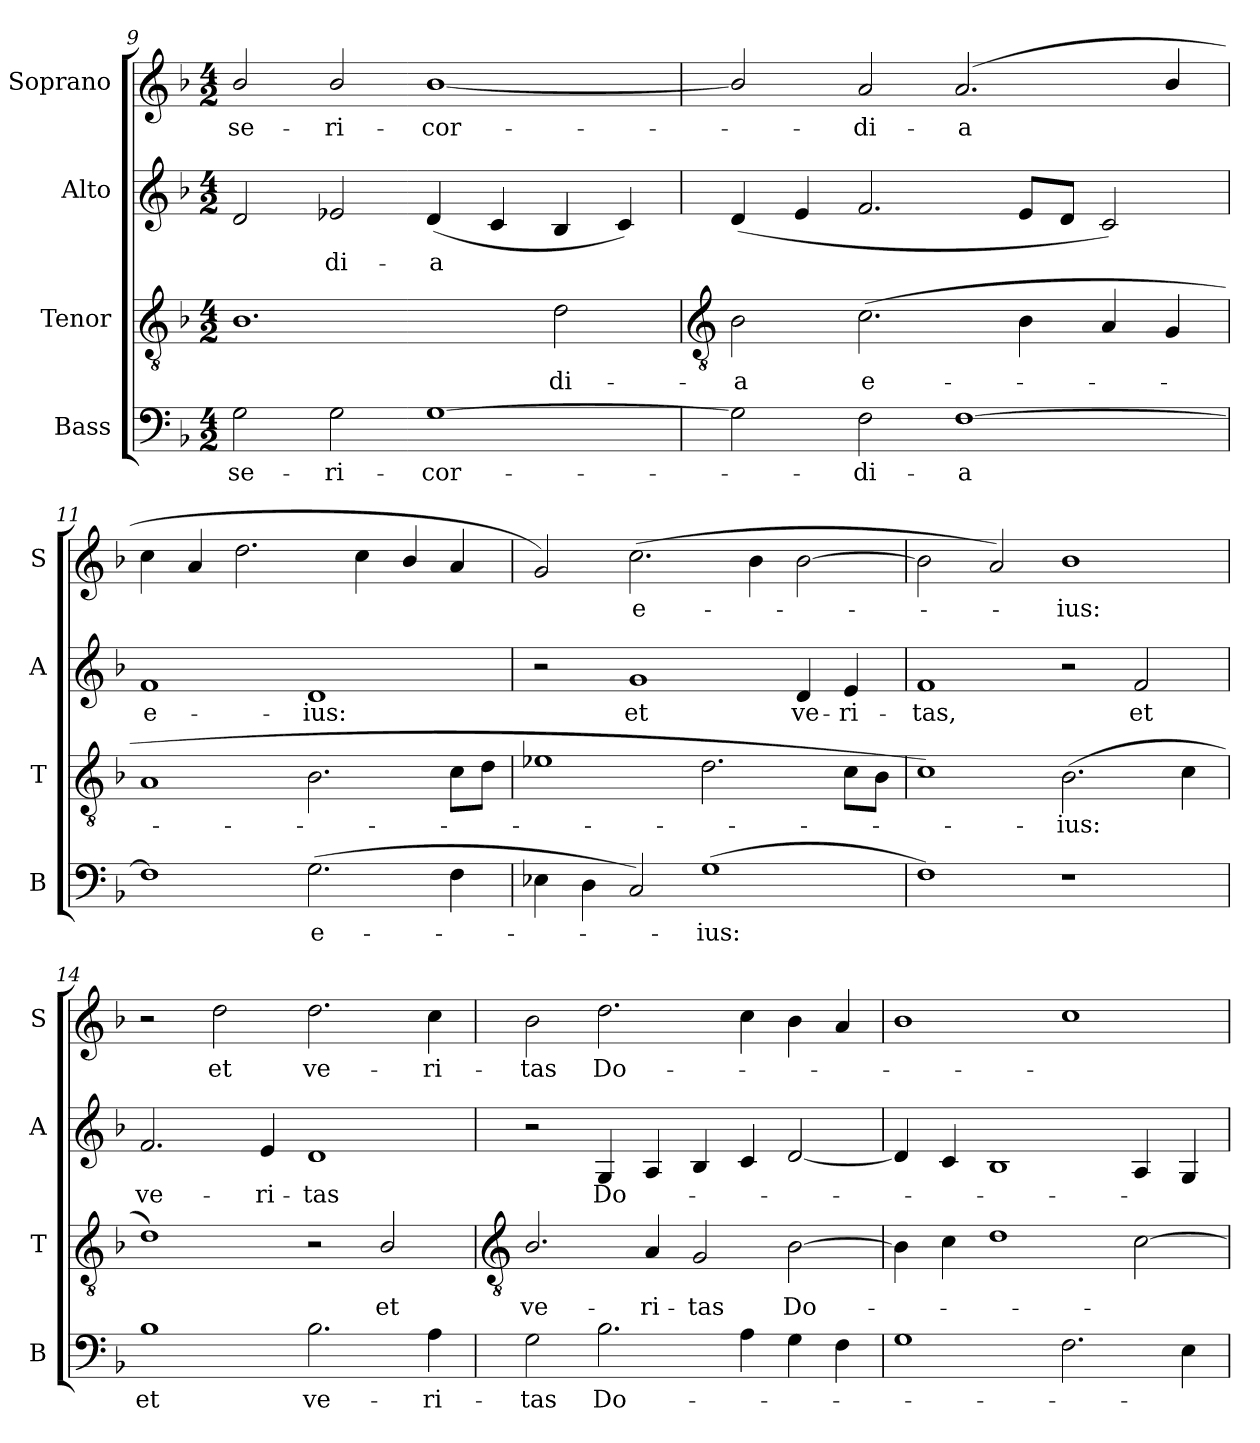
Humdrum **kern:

**kern	**text	**kern	**text	**kern	**text	**kern	**text
*part4	*part4	*part3	*part3	*part2	*part2	*part1	*part1
*staff4	*staff4	*staff3	*staff3	*staff2	*staff2	*staff1	*staff1
*I"Bass	*	*I"Tenor	*	*I"Alto	*	*I"Soprano	*
*I'B	*	*I'T	*	*I'A	*	*I'S	*
*clefF4	*	*clefGv2	*	*clefG2	*	*clefG2	*
*k[b-]	*	*k[b-]	*	*k[b-]	*	*k[b-]	*
*F:	*	*F:	*	*F:	*	*F:	*
*M4/2	*	*M4/2	*	*M4/2	*	*M4/2	*
=9	=9	=9	=9	=9	=9	=9	=9
!	!LO:LY:b	!	!	!	!	!	!LO:LY:b
2G	-se-	1.B-	.	2d	.	2b-/	-se-
!	!LO:LY:b	!	!	!	!LO:LY:b	!	!LO:LY:b
2G	-ri-	.	.	2e-X	di-	2b-/	-ri-
!	!LO:LY:b	!	!	!	!LO:LY:b	!	!LO:LY:b
[1G	-cor-	.	.	(<4d	-a	[1b-/	-cor-
.	.	.	.	4c	.	.	.
!	!	!	!LO:LY:b	!	!	!	!
.	.	2d	di-	4B-	.	.	.
.	.	.	.	4c)	.	.	.
!!LO:LB:g=z
=10	=10	=10	=10	=10	=10	=10	=10
*	*	*clefGv2	*	*	*	*	*
!	!	!	!LO:LY:b	!	!	!	!
2G]	.	2B-	-a	(<4d	.	2b-/]	.
.	.	.	.	4e	.	.	.
!	!LO:LY:b	!	!LO:LY:b	!	!	!	!LO:LY:b
2F	di-	(>2.c	e-	2.f	.	2a	di-
!	!LO:LY:b	!	!	!	!	!	!LO:LY:b
[1F	-a	.	.	.	.	(<2.a	-a
.	.	4B-	.	8eL	.	.	.
.	.	.	.	8dJ	.	.	.
.	.	4A	.	2c)	.	.	.
.	.	4G	.	.	.	4b-/	.
=11	=11	=11	=11	=11	=11	=11	=11
!	!	!	!	!	!LO:LY:b	!	!
1F]	.	1A	.	1f	e-	4cc\	.
.	.	.	.	.	.	4a	.
.	.	.	.	.	.	2.dd\	.
!	!LO:LY:b	!	!	!	!LO:LY:b	!	!
(>2.G	e-	2.B-	.	1d	-ius:	.	.
.	.	.	.	.	.	4cc\	.
.	.	.	.	.	.	4b-/	.
4F	.	8cL	.	.	.	4a	.
.	.	8dJ	.	.	.	.	.
=12	=12	=12	=12	=12	=12	=12	=12
4E-X	.	1e-	.	2r	.	2g)	.
4D	.	.	.	.	.	.	.
!	!	!	!	!	!LO:LY:b	!	!LO:LY:b
2C)	.	.	.	1g	et	(>2.cc	e-
!	!LO:LY:b	!	!	!	!	!	!
(>1G	ius:	2.d	.	.	.	.	.
.	.	.	.	.	.	4b-	.
!	!	!	!	!	!LO:LY:b	!	!
.	.	.	.	4d	ve-	[2b-	.
!	!	!	!	!	!LO:LY:b	!	!
.	.	8cL	.	4e	-ri-	.	.
.	.	8B-J	.	.	.	.	.
=13	=13	=13	=13	=13	=13	=13	=13
!	!	!	!	!	!LO:LY:b	!	!
1F)	.	1c)	.	1f	-tas,	2b-]	.
.	.	.	.	.	.	2a)	.
!	!	!	!LO:LY:b	!	!	!	!LO:LY:b
1r	.	(>2.B-	ius:	2r	.	1b-	ius:
!	!	!	!	!	!LO:LY:b	!	!
.	.	.	.	2f	et	.	.
.	.	4c	.	.	.	.	.
=14	=14	=14	=14	=14	=14	=14	=14
!	!LO:LY:b	!	!	!	!LO:LY:b	!	!
1B-	et	1d)	.	2.f	ve-	2r	.
!	!	!	!	!	!	!	!LO:LY:b
.	.	.	.	.	.	2dd	et
!	!	!	!	!	!LO:LY:b	!	!
.	.	.	.	4e	-ri-	.	.
!	!LO:LY:b	!	!	!	!LO:LY:b	!	!LO:LY:b
2.B-	ve-	2r	.	1d	-tas	2.dd	ve-
!	!	!	!LO:LY:b	!	!	!	!
.	.	2B-/	et	.	.	.	.
!	!LO:LY:b	!	!	!	!	!	!LO:LY:b
4A	-ri-	.	.	.	.	4cc	-ri-
!!LO:LB:g=z
=15	=15	=15	=15	=15	=15	=15	=15
*	*	*clefGv2	*	*	*	*	*
!	!LO:LY:b	!	!LO:LY:b	!	!	!	!LO:LY:b
2G	-tas	2.B-/	ve-	2r	.	2b-	-tas
!	!LO:LY:b	!	!	!	!LO:LY:b	!	!LO:LY:b
2.B-	Do-	.	.	4G	Do-	2.dd	Do-
!	!	!	!LO:LY:b	!	!	!	!
.	.	4A	-ri-	4A	.	.	.
!	!	!	!LO:LY:b	!	!	!	!
.	.	2G	-tas	4B-	.	.	.
4A	.	.	.	4c	.	4cc	.
!	!	!	!LO:LY:b	!	!	!	!
4G	.	[2B-	Do-	[2d	.	4b-	.
4F	.	.	.	.	.	4a	.
=16	=16	=16	=16	=16	=16	=16	=16
1G	.	4B-]	.	4d]	.	1b-	.
.	.	4c	.	4c	.	.	.
.	.	1d	.	1B-	.	.	.
2.F	.	.	.	.	.	1cc	.
.	.	[2c	.	4A	.	.	.
4E	.	.	.	4G	.	.	.
=	=	=	=	=	=	=	=
*-	*-	*-	*-	*-	*-	*-	*-
